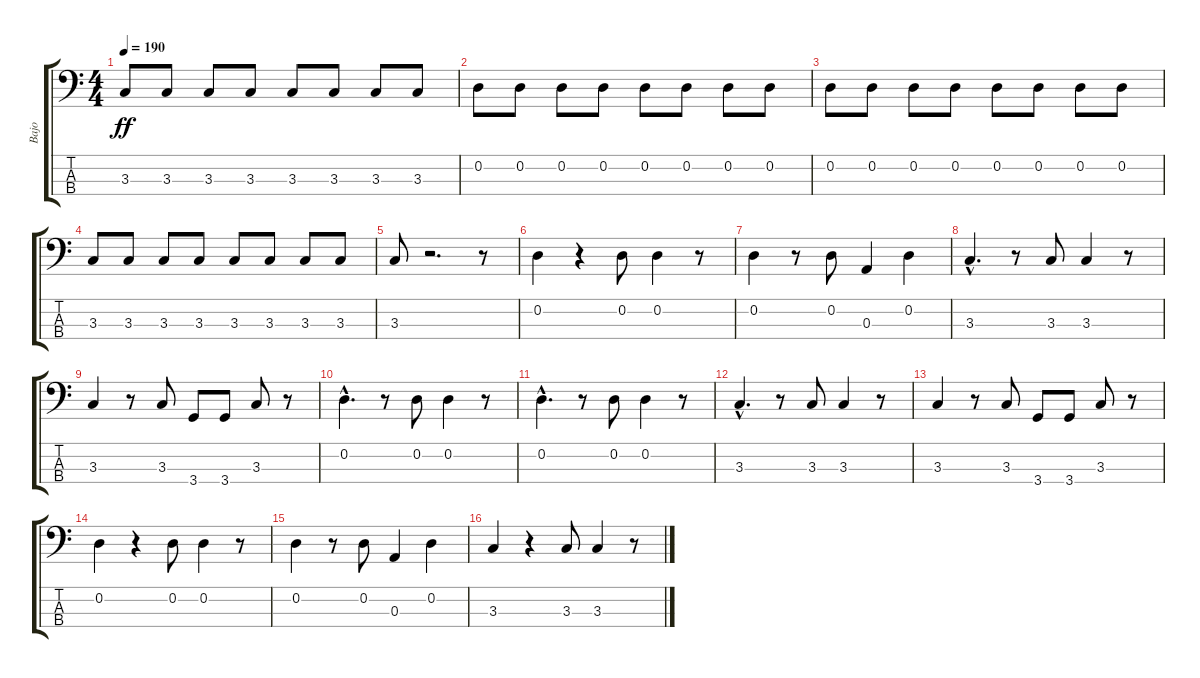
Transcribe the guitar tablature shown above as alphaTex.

\track ("Bajo" "Bajo") {instrument electricbasspick}
\staff {score tabs}
\tuning (G2 D2 A1 E1) {hide}
\ts (4 4)
\tempo 190
\clef f4
\ks c
3.3.8{dy ff} 3.3.8 3.3.8 3.3.8 3.3.8 3.3.8 3.3.8 3.3.8 |
0.2.8 0.2.8 0.2.8 0.2.8 0.2.8 0.2.8 0.2.8 0.2.8 |
0.2.8 0.2.8 0.2.8 0.2.8 0.2.8 0.2.8 0.2.8 0.2.8 |
3.3.8 3.3.8 3.3.8 3.3.8 3.3.8 3.3.8 3.3.8 3.3.8 |
3.3.8 r.2{d} r.8 |
0.2.4 r.4 0.2.8 0.2.4 r.8 |
0.2.4 r.8 0.2.8 0.3.4 0.2.4 |
3.3{hac}.4{d} r.8 3.3.8 3.3.4 r.8 |
3.3.4 r.8 3.3.8 3.4.8 3.4.8 3.3.8 r.8 |
0.2{hac}.4{d} r.8 0.2.8 0.2.4 r.8 |
0.2{hac}.4{d} r.8 0.2.8 0.2.4 r.8 |
3.3{hac}.4{d} r.8 3.3.8 3.3.4 r.8 |
3.3.4 r.8 3.3.8 3.4.8 3.4.8 3.3.8 r.8 |
0.2.4 r.4 0.2.8 0.2.4 r.8 |
0.2.4 r.8 0.2.8 0.3.4 0.2.4 |
3.3.4 r.4 3.3.8 3.3.4 r.8
